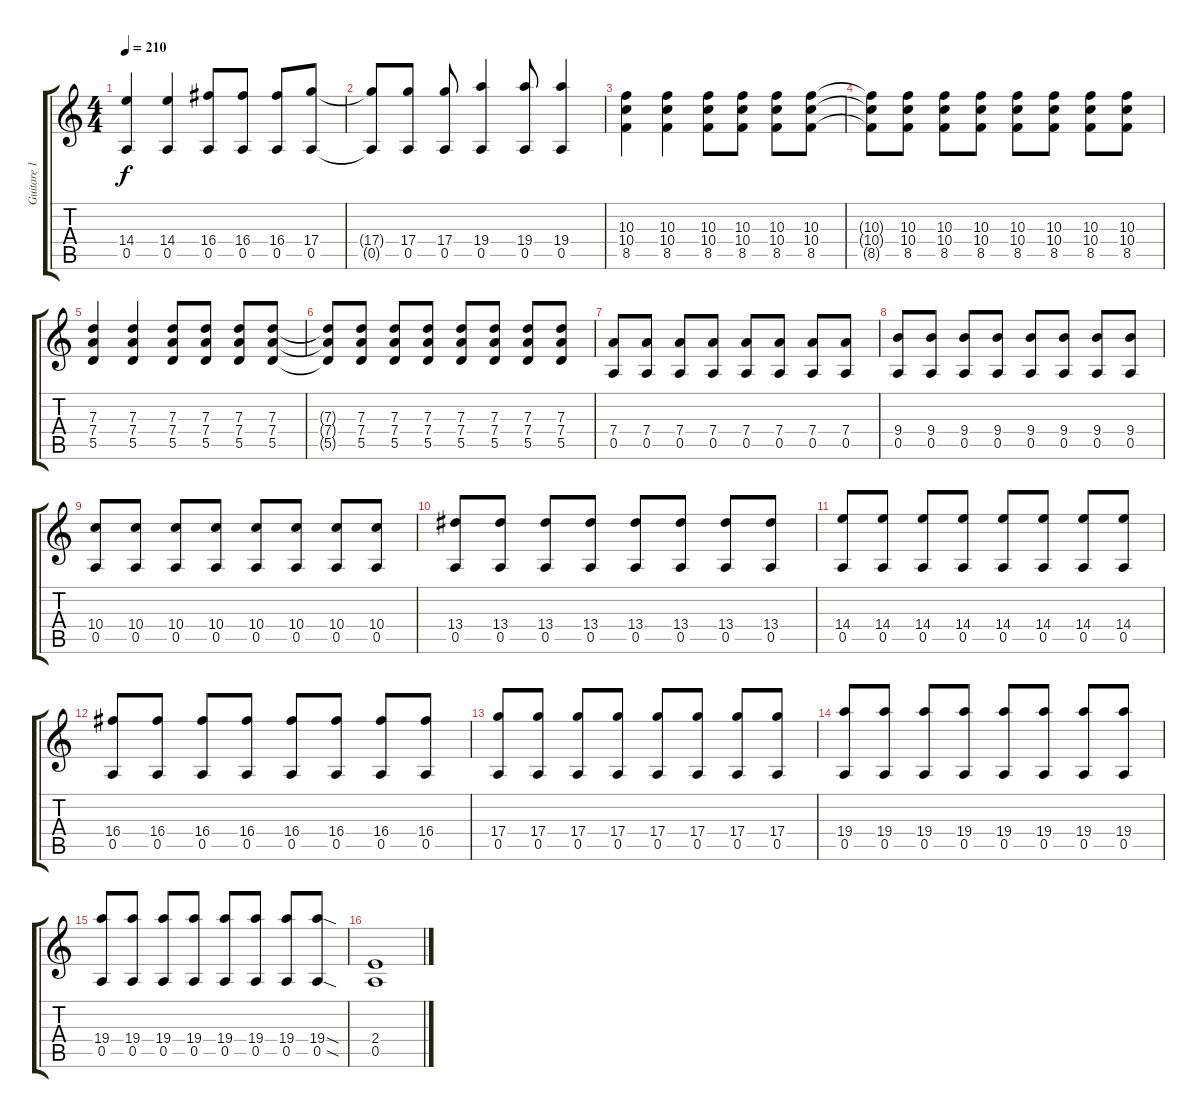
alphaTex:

\track ("Guitare 1" "Guitare 1") {instrument distortionguitar}
\staff {score tabs}
\tuning (E4 B3 G3 D3 A2 E2) {hide}
\ts (4 4)
\tempo 210
\clef g2
\ks c
(14.4 0.5).4{dy f} (14.4 0.5).4 (16.4 0.5).8 (16.4 0.5).8 (16.4 0.5).8 (17.4 0.5).8 |
(17.4{t} 0.5{t}).8 (17.4 0.5).8 (17.4 0.5).8 (19.4 0.5).4 (19.4 0.5).8 (19.4 0.5).4 |
(10.3 10.4 8.5).4 (10.3 10.4 8.5).4 (10.3 10.4 8.5).8 (10.3 10.4 8.5).8 (10.3 10.4 8.5).8 (10.3 10.4 8.5).8 |
(10.3{t} 10.4{t} 8.5{t}).8 (10.3 10.4 8.5).8 (10.3 10.4 8.5).8 (10.3 10.4 8.5).8 (10.3 10.4 8.5).8 (10.3 10.4 8.5).8 (10.3 10.4 8.5).8 (10.3 10.4 8.5).8 |
(7.3 7.4 5.5).4 (7.3 7.4 5.5).4 (7.3 7.4 5.5).8 (7.3 7.4 5.5).8 (7.3 7.4 5.5).8 (7.3 7.4 5.5).8 |
(7.3{t} 7.4{t} 5.5{t}).8 (7.3 7.4 5.5).8 (7.3 7.4 5.5).8 (7.3 7.4 5.5).8 (7.3 7.4 5.5).8 (7.3 7.4 5.5).8 (7.3 7.4 5.5).8 (7.3 7.4 5.5).8 |
(7.4 0.5).8 (7.4 0.5).8 (7.4 0.5).8 (7.4 0.5).8 (7.4 0.5).8 (7.4 0.5).8 (7.4 0.5).8 (7.4 0.5).8 |
(9.4 0.5).8 (9.4 0.5).8 (9.4 0.5).8 (9.4 0.5).8 (9.4 0.5).8 (9.4 0.5).8 (9.4 0.5).8 (9.4 0.5).8 |
(10.4 0.5).8 (10.4 0.5).8 (10.4 0.5).8 (10.4 0.5).8 (10.4 0.5).8 (10.4 0.5).8 (10.4 0.5).8 (10.4 0.5).8 |
(13.4 0.5).8 (13.4 0.5).8 (13.4 0.5).8 (13.4 0.5).8 (13.4 0.5).8 (13.4 0.5).8 (13.4 0.5).8 (13.4 0.5).8 |
(14.4 0.5).8 (14.4 0.5).8 (14.4 0.5).8 (14.4 0.5).8 (14.4 0.5).8 (14.4 0.5).8 (14.4 0.5).8 (14.4 0.5).8 |
(16.4 0.5).8 (16.4 0.5).8 (16.4 0.5).8 (16.4 0.5).8 (16.4 0.5).8 (16.4 0.5).8 (16.4 0.5).8 (16.4 0.5).8 |
(17.4 0.5).8 (17.4 0.5).8 (17.4 0.5).8 (17.4 0.5).8 (17.4 0.5).8 (17.4 0.5).8 (17.4 0.5).8 (17.4 0.5).8 |
(19.4 0.5).8 (19.4 0.5).8 (19.4 0.5).8 (19.4 0.5).8 (19.4 0.5).8 (19.4 0.5).8 (19.4 0.5).8 (19.4 0.5).8 |
(19.4 0.5).8 (19.4 0.5).8 (19.4 0.5).8 (19.4 0.5).8 (19.4 0.5).8 (19.4 0.5).8 (19.4 0.5).8 (19.4{sod} 0.5{sod}).8 |
(2.4 0.5).1
